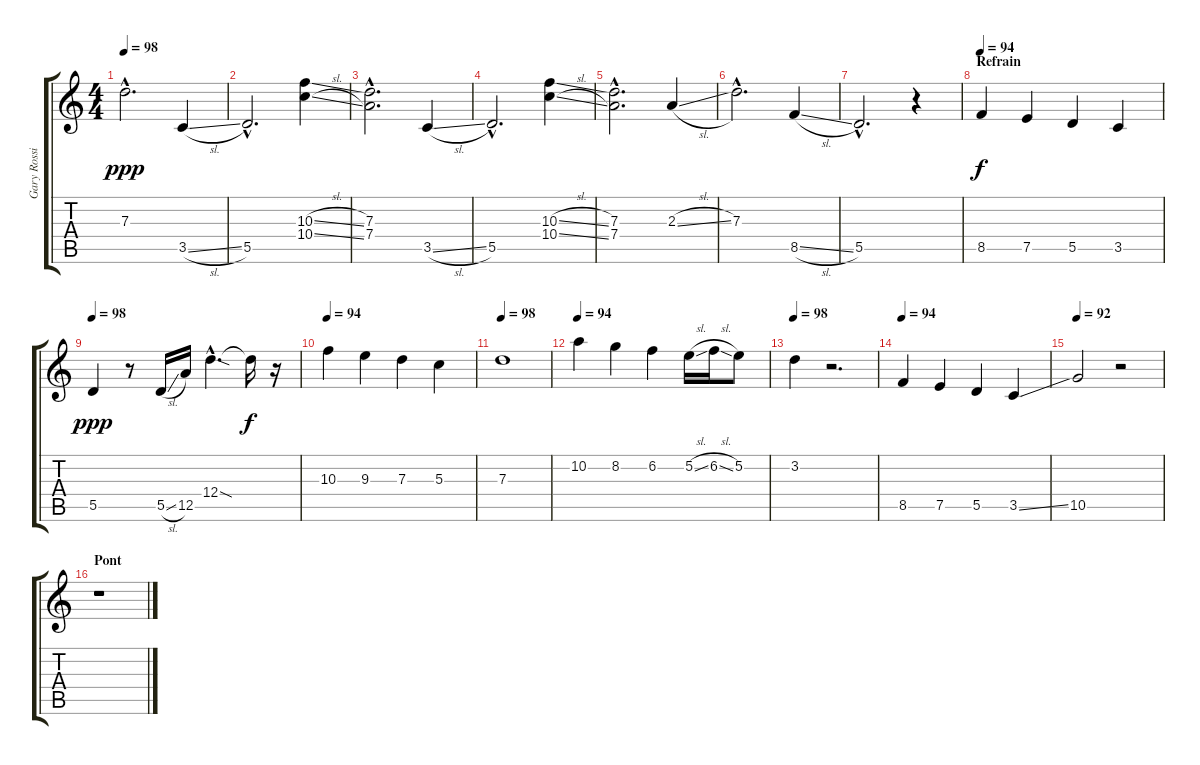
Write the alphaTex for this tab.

\track ("Gary Rossington (slide guitar)" "Gary Rossi") {instrument overdrivenguitar}
\staff {score tabs}
\tuning (E4 B3 G3 D3 A2 E2) {hide}
\ts (4 4)
\tempo 98
\clef g2
\ks c
7.3{hac}.2{d dy ppp} 3.5{sl}.4 |
5.5{hac}.2{d} (10.3{sl} 10.4{sl}).4 |
(7.3{hac} 7.4{hac}).2{d} 3.5{sl}.4 |
5.5{hac}.2{d} (10.3{sl} 10.4{sl}).4 |
(7.3{hac} 7.4{hac}).2{d} 2.3{sl}.4 |
7.3{hac}.2{d} 8.5{sl}.4 |
5.5{hac}.2{d} r.4 |
\section ("" "Refrain")
\tempo 94
8.5.4{dy f} 7.5.4 5.5.4 3.5.4 |
\tempo 98
5.5.4{dy ppp} r.8 5.5{sl}.16 12.5.16 12.4{sod hac}.4{d} 12.4{t}.16{dy f} r.16 |
\tempo 94
10.3.4 9.3.4 7.3.4 5.3.4 |
\tempo 98
7.3.1 |
\tempo 94
10.2.4 8.2.4 6.2.4 5.2{sl}.16 6.2{sl}.16 5.2.8 |
\tempo 98
3.2.4 r.2{d} |
\tempo 94
8.5.4 7.5.4 5.5.4 3.5{ss}.4 |
\tempo 92
10.5.2 r.2 |
\section ("" "Pont")
r.1
